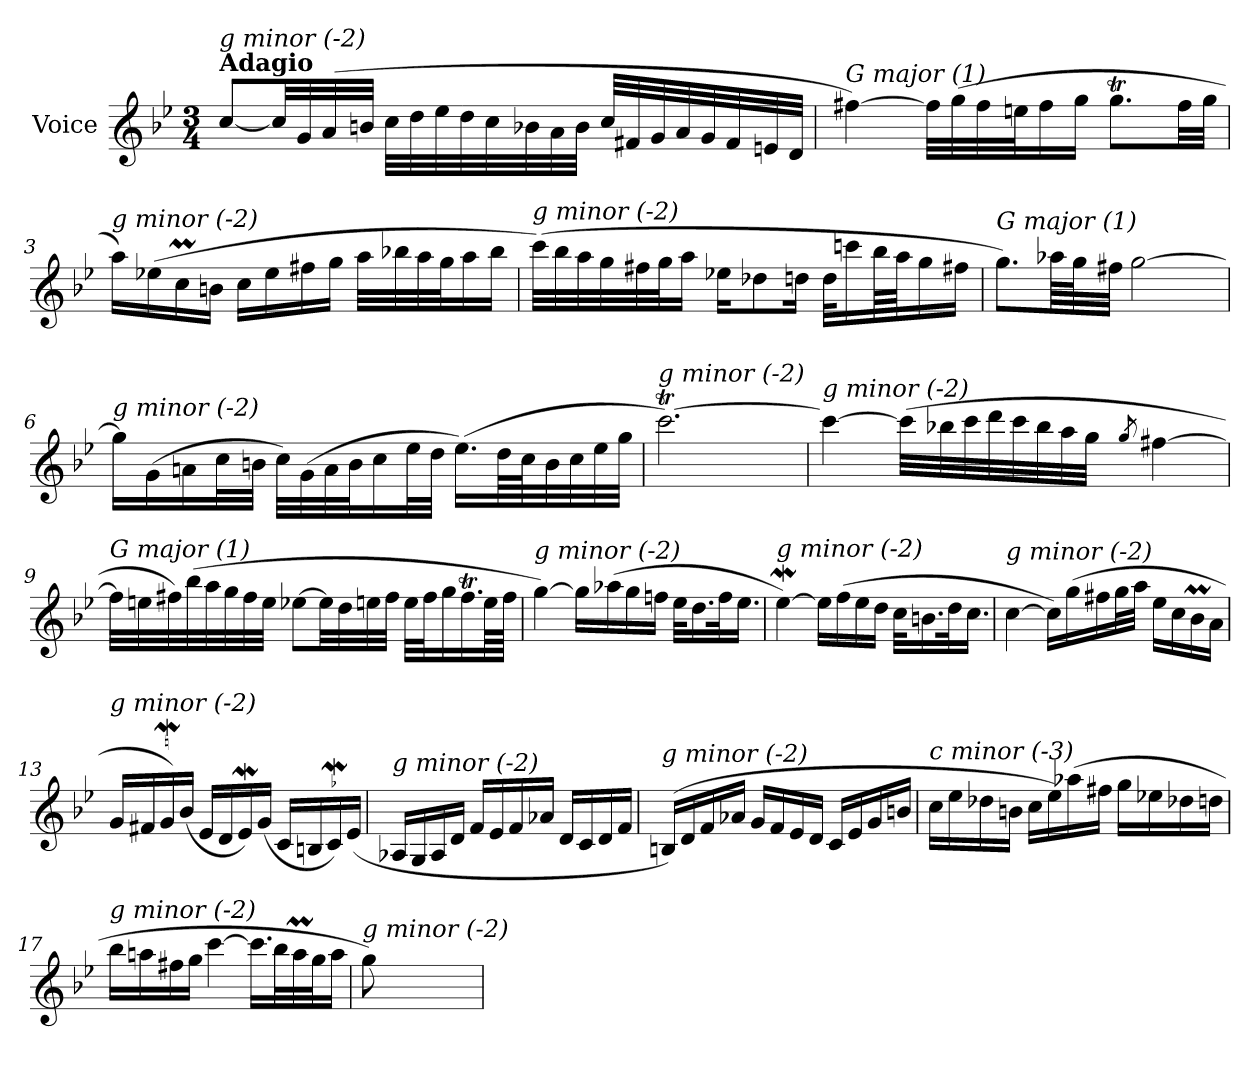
**kern
*part1
*staff1
*I"Voice
*I'V
*clefG2
*k[b-e-]
*M3/4
=1
!LO:TX:a:B:t=Adagio
!LO:TX:i:t=g minor (-2)
[8cc/L
32cc/LL]
32g/
(>32a/
32bn/JJJ
32cc\LLL
32dd\
32ee-\
32dd\
32cc\
32b-X\
32a\
32b-\JJJ
32cc/LLL
32f#X/
32g/
32a/
32g/
32f#/
32en/
32d/JJJ
=2
!LO:TX:i:t=G major (1)
[4ff#X\)
32ff#\LLL]
(>32gg\
32ff#\
32een\J
16ff#\
16gg\JJ
8.ggT\L
32ff#\LL
32gg\JJJ
!!LO:LB:g=z
=3
!LO:TX:i:t=g minor (-2)
16aa\LL)
(>16ee-X\
16ccM\
16bn\JJ
16cc\LL
16ee-\
16ff#X\
16gg\JJ
32aa\LLL
32bb-X\
32aa\
32gg\J
16aa\
16bb-\JJ
=4
!LO:TX:i:t=g minor (-2)
(>32ccc\LLL)
32bb-\
32aa\
32gg\
32ff#X\
32gg\J
16aa\JJ
16ee-X\KL
8dd-Xi\
16dd\Jk
32dd\KLL
16cccn\
64bb-\LL
64aa\JJ
16gg\
16ff#X\JJ
!!LO:LB:g=z
=5
!LO:TX:i:t=G major (1)
8.gg\L)
64aa-X\LLL
64gg\J
32ff#X\JJJ
[2gg\
=6
!LO:TX:i:t=g minor (-2)
16gg\LL]
(>16g\
16an\
32cc\L
32bn\JJJ
32cc\LLL)
(>32g\
32a\
32b\J
16cc\
32ee-\L
32dd\JJJ
(>16.ee-\LL)
64dd\LL
64cc\J
32b\
32cc\
32ee-\
32gg\JJJ
=7
!LO:TX:i:t=g minor (-2)
[2.cccT\)
!!LO:LB:g=z
=8
!LO:TX:i:t=g minor (-2)
4ccc\_
(>32ccc\LLL]
32bb-X\
32ccc\
32ddd\
32ccc\
32bb-\
32aa\
32gg\JJJ
8qgg/
[4ff#X\
=9
!LO:TX:i:t=G major (1)
32ff#\LLL]
32een\
32ff#X\)
(>32bb-\
32aa\
32gg\
32ff#\
32ee\JJJ
[8ee-X\L
32ee-\LL]
32dd\
32een\
32ff#\JJJ
32ee\LLL
32ff#\J
16gg\
16.ff#t\
64ee\LL
64ff#\JJJJ
!!LO:LB:g=z
=10
!LO:TX:i:t=g minor (-2)
[4gg\)
16gg\LL]
(>16aa-X\
16gg\
16ffn\JJ
32ee-\KLL
16.dd\
32ff\K
16.ee-\JJ
=11
!LO:TX:i:t=g minor (-2)
[4ee-w\)
16ee-\LL]
(>16ff\
16ee-\
16dd\JJ
32cc\KLL
16.bn\
32dd\K
16.cc\JJ
=12
!LO:TX:i:t=g minor (-2)
[4cc\
16cc\LL])
(>16gg\
16ff#X\
32gg\L
32aa\JJJ
16ee-\LL
16cc\
16b-M\
16a\JJ
!!LO:LB:g=z
=13
!LO:TX:i:t=g minor (-2)
16g/LL
16f#X/
16gW/)
(<16b-/JJ
16e-/LL
16d/
16e-w/)
(<16g/JJ
16c/LL
16Bn/
16cW/)
(>16e-/JJ
=14
!LO:TX:i:t=g minor (-2)
16A-X/LL
16G/
16A-/
16d/JJ
16f/LL
16e-/
16f/
16a-X/JJ
16d/LL
16c/
16d/
16f/JJ
=15
!LO:TX:i:t=g minor (-2)
(>16Bn/LL)
16d/
16f/
16a-X/JJ
16g/LL
16f/
16e-/
16d/JJ
16c/LL
16e-/
16g/
16bn/JJ
!!LO:LB:g=z
=16
!LO:TX:i:t=c minor (-3)
16cc\LL
16ee-\
16dd-X\
16bn\JJ
16cc\LL
16ee-\)
(>16aa-X\
16ff#X\JJ
16gg\LL
16ee-X\
16dd-Xi\
16ddn\JJ
=17
!LO:TX:i:t=g minor (-2)
16bb-\LL
16aan\
16ff#X\
16gg\JJ
[4ccc\
16.ccc\LL]
32bb-\L
32aam\
32gg\J
16aa\JJ
=18
!LO:TX:i:t=g minor (-2)
8gg\)
=
*-
